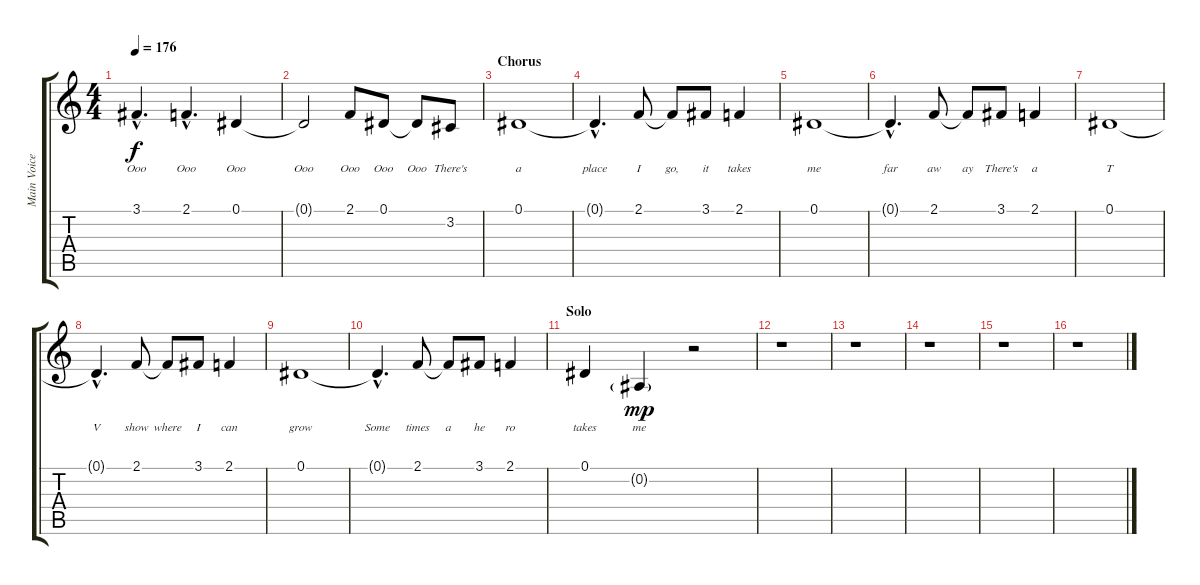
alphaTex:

\track ("Main Voice ----- Bono" "Main Voice") {instrument altosax}
\staff {score tabs}
\tuning (Eb4 Bb3 Gb3 Db3 Ab2 Eb2) {hide}
\ts (4 4)
\tempo 176
\clef g2
\ks c
3.1{hac}.4{d lyrics (0 "Ooo") lyrics (1 "") lyrics (2 "") lyrics (3 "") lyrics (4 "") dy f} 2.1{hac}.4{d lyrics (0 "Ooo") lyrics (1 "") lyrics (2 "") lyrics (3 "") lyrics (4 "")} 0.1.4{lyrics (0 "Ooo") lyrics (1 "") lyrics (2 "") lyrics (3 "") lyrics (4 "")} |
0.1{t}.2{lyrics (0 "Ooo") lyrics (1 "") lyrics (2 "") lyrics (3 "") lyrics (4 "")} 2.1.8{lyrics (0 "Ooo") lyrics (1 "") lyrics (2 "") lyrics (3 "") lyrics (4 "")} 0.1.8{lyrics (0 "Ooo") lyrics (1 "") lyrics (2 "") lyrics (3 "") lyrics (4 "")} 0.1{t}.8{lyrics (0 "Ooo") lyrics (1 "") lyrics (2 "") lyrics (3 "") lyrics (4 "")} 3.2.8{lyrics (0 "There's") lyrics (1 "") lyrics (2 "") lyrics (3 "") lyrics (4 "")} |
\section ("" "Chorus")
0.1.1{lyrics (0 "a") lyrics (1 "") lyrics (2 "") lyrics (3 "") lyrics (4 "")} |
0.1{hac t}.4{d lyrics (0 "place") lyrics (1 "") lyrics (2 "") lyrics (3 "") lyrics (4 "")} 2.1.8{lyrics (0 "I") lyrics (1 "") lyrics (2 "") lyrics (3 "") lyrics (4 "")} 2.1{t}.8{lyrics (0 "go,") lyrics (1 "") lyrics (2 "") lyrics (3 "") lyrics (4 "")} 3.1.8{lyrics (0 "it") lyrics (1 "") lyrics (2 "") lyrics (3 "") lyrics (4 "")} 2.1.4{lyrics (0 "takes") lyrics (1 "") lyrics (2 "") lyrics (3 "") lyrics (4 "")} |
0.1.1{lyrics (0 "me") lyrics (1 "") lyrics (2 "") lyrics (3 "") lyrics (4 "")} |
0.1{hac t}.4{d lyrics (0 "far") lyrics (1 "") lyrics (2 "") lyrics (3 "") lyrics (4 "")} 2.1.8{lyrics (0 "aw") lyrics (1 "") lyrics (2 "") lyrics (3 "") lyrics (4 "")} 2.1{t}.8{lyrics (0 "ay") lyrics (1 "") lyrics (2 "") lyrics (3 "") lyrics (4 "")} 3.1.8{lyrics (0 "There's") lyrics (1 "") lyrics (2 "") lyrics (3 "") lyrics (4 "")} 2.1.4{lyrics (0 "a") lyrics (1 "") lyrics (2 "") lyrics (3 "") lyrics (4 "")} |
0.1.1{lyrics (0 "T") lyrics (1 "") lyrics (2 "") lyrics (3 "") lyrics (4 "")} |
0.1{hac t}.4{d lyrics (0 "V") lyrics (1 "") lyrics (2 "") lyrics (3 "") lyrics (4 "")} 2.1.8{lyrics (0 "show") lyrics (1 "") lyrics (2 "") lyrics (3 "") lyrics (4 "")} 2.1{t}.8{lyrics (0 "where") lyrics (1 "") lyrics (2 "") lyrics (3 "") lyrics (4 "")} 3.1.8{lyrics (0 "I") lyrics (1 "") lyrics (2 "") lyrics (3 "") lyrics (4 "")} 2.1.4{lyrics (0 "can") lyrics (1 "") lyrics (2 "") lyrics (3 "") lyrics (4 "")} |
0.1.1{lyrics (0 "grow") lyrics (1 "") lyrics (2 "") lyrics (3 "") lyrics (4 "")} |
0.1{hac t}.4{d lyrics (0 "Some") lyrics (1 "") lyrics (2 "") lyrics (3 "") lyrics (4 "")} 2.1.8{lyrics (0 "times") lyrics (1 "") lyrics (2 "") lyrics (3 "") lyrics (4 "")} 2.1{t}.8{lyrics (0 "a") lyrics (1 "") lyrics (2 "") lyrics (3 "") lyrics (4 "")} 3.1.8{lyrics (0 "he") lyrics (1 "") lyrics (2 "") lyrics (3 "") lyrics (4 "")} 2.1.4{lyrics (0 "ro") lyrics (1 "") lyrics (2 "") lyrics (3 "") lyrics (4 "")} |
\section ("" "Solo")
0.1.4{lyrics (0 "takes") lyrics (1 "") lyrics (2 "") lyrics (3 "") lyrics (4 "")} 0.2{g}.4{lyrics (0 "me") lyrics (1 "") lyrics (2 "") lyrics (3 "") lyrics (4 "") dy mp} r.2 |
r.1 |
r.1 |
r.1 |
r.1 |
r.1
